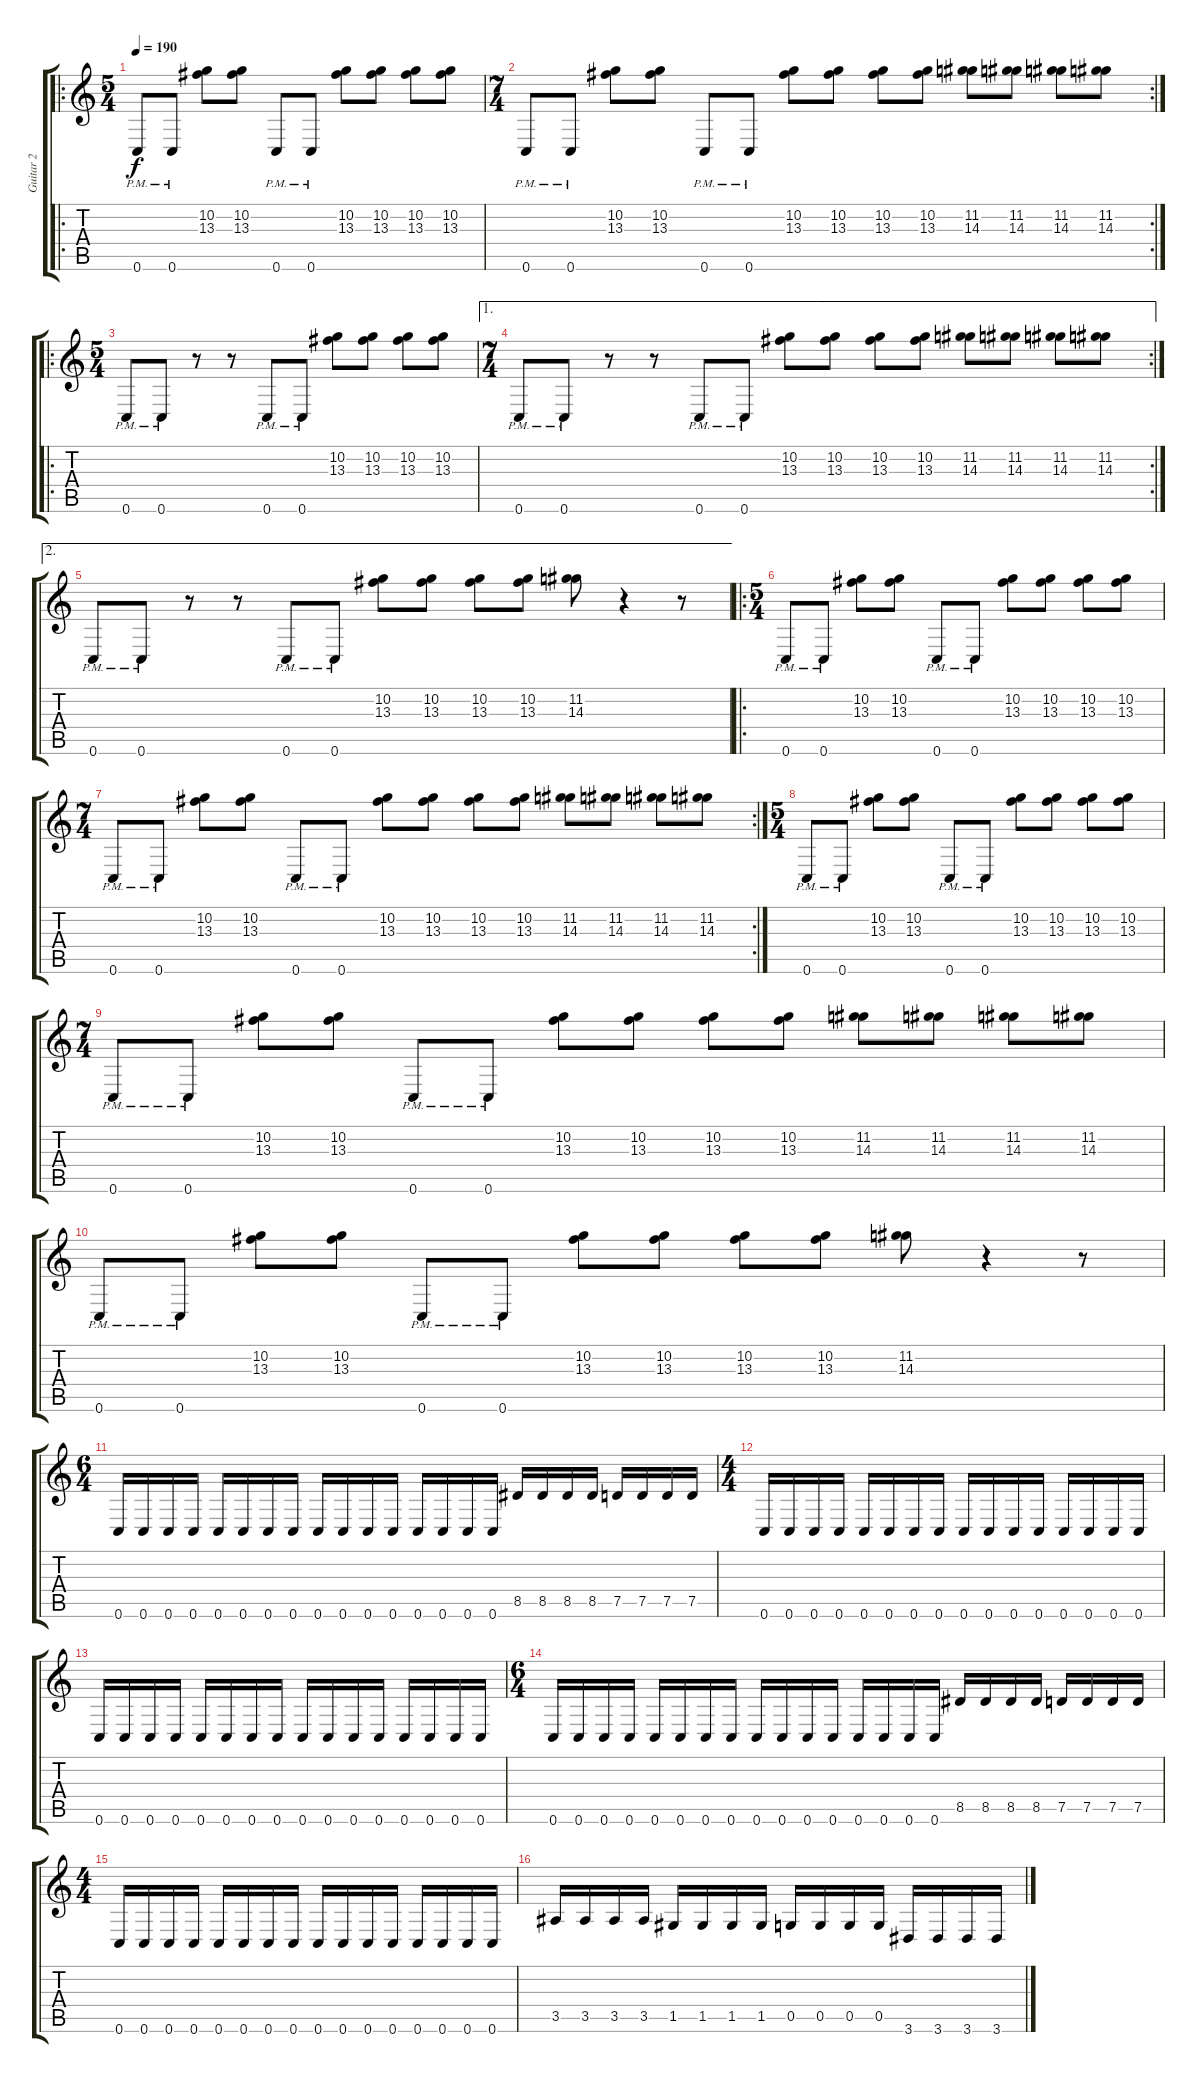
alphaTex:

\track ("Guitar 2" "Guitar 2") {instrument distortionguitar}
\staff {score tabs}
\tuning (D4 A3 F3 C3 G2 C2) {hide}
\ro
\ts (5 4)
\tempo 190
\clef g2
\ks c
0.6{pm}.8{dy f instrument distortionguitar} 0.6{pm}.8 (10.2 13.3).8 (10.2 13.3).8 0.6{pm}.8 0.6{pm}.8 (10.2 13.3).8 (10.2 13.3).8 (10.2 13.3).8 (10.2 13.3).8 |
\rc 2
\ts (7 4)
0.6{pm}.8 0.6{pm}.8 (10.2 13.3).8 (10.2 13.3).8 0.6{pm}.8 0.6{pm}.8 (10.2 13.3).8 (10.2 13.3).8 (10.2 13.3).8 (10.2 13.3).8 (11.2 14.3).8 (11.2 14.3).8 (11.2 14.3).8 (11.2 14.3).8 |
\ro
\ts (5 4)
0.6{pm}.8 0.6{pm}.8 r.8 r.8 0.6{pm}.8 0.6{pm}.8 (10.2 13.3).8 (10.2 13.3).8 (10.2 13.3).8 (10.2 13.3).8 |
\ae 1
\rc 2
\ts (7 4)
0.6{pm}.8 0.6{pm}.8 r.8 r.8 0.6{pm}.8 0.6{pm}.8 (10.2 13.3).8 (10.2 13.3).8 (10.2 13.3).8 (10.2 13.3).8 (11.2 14.3).8 (11.2 14.3).8 (11.2 14.3).8 (11.2 14.3).8 |
\ae 2
0.6{pm}.8 0.6{pm}.8 r.8 r.8 0.6{pm}.8 0.6{pm}.8 (10.2 13.3).8 (10.2 13.3).8 (10.2 13.3).8 (10.2 13.3).8 (11.2 14.3).8 r.4 r.8 |
\ro
\ts (5 4)
0.6{pm}.8 0.6{pm}.8 (10.2 13.3).8 (10.2 13.3).8 0.6{pm}.8 0.6{pm}.8 (10.2 13.3).8 (10.2 13.3).8 (10.2 13.3).8 (10.2 13.3).8 |
\rc 2
\ts (7 4)
0.6{pm}.8 0.6{pm}.8 (10.2 13.3).8 (10.2 13.3).8 0.6{pm}.8 0.6{pm}.8 (10.2 13.3).8 (10.2 13.3).8 (10.2 13.3).8 (10.2 13.3).8 (11.2 14.3).8 (11.2 14.3).8 (11.2 14.3).8 (11.2 14.3).8 |
\ts (5 4)
0.6{pm}.8 0.6{pm}.8 (10.2 13.3).8 (10.2 13.3).8 0.6{pm}.8 0.6{pm}.8 (10.2 13.3).8 (10.2 13.3).8 (10.2 13.3).8 (10.2 13.3).8 |
\ts (7 4)
0.6{pm}.8 0.6{pm}.8 (10.2 13.3).8 (10.2 13.3).8 0.6{pm}.8 0.6{pm}.8 (10.2 13.3).8 (10.2 13.3).8 (10.2 13.3).8 (10.2 13.3).8 (11.2 14.3).8 (11.2 14.3).8 (11.2 14.3).8 (11.2 14.3).8 |
0.6{pm}.8 0.6{pm}.8 (10.2 13.3).8 (10.2 13.3).8 0.6{pm}.8 0.6{pm}.8 (10.2 13.3).8 (10.2 13.3).8 (10.2 13.3).8 (10.2 13.3).8 (11.2 14.3).8 r.4 r.8 |
\ts (6 4)
0.6.16 0.6.16 0.6.16 0.6.16 0.6.16 0.6.16 0.6.16 0.6.16 0.6.16 0.6.16 0.6.16 0.6.16 0.6.16 0.6.16 0.6.16 0.6.16 8.5.16 8.5.16 8.5.16 8.5.16 7.5.16 7.5.16 7.5.16 7.5.16 |
\ts (4 4)
0.6.16 0.6.16 0.6.16 0.6.16 0.6.16 0.6.16 0.6.16 0.6.16 0.6.16 0.6.16 0.6.16 0.6.16 0.6.16 0.6.16 0.6.16 0.6.16 |
0.6.16 0.6.16 0.6.16 0.6.16 0.6.16 0.6.16 0.6.16 0.6.16 0.6.16 0.6.16 0.6.16 0.6.16 0.6.16 0.6.16 0.6.16 0.6.16 |
\ts (6 4)
0.6.16 0.6.16 0.6.16 0.6.16 0.6.16 0.6.16 0.6.16 0.6.16 0.6.16 0.6.16 0.6.16 0.6.16 0.6.16 0.6.16 0.6.16 0.6.16 8.5.16 8.5.16 8.5.16 8.5.16 7.5.16 7.5.16 7.5.16 7.5.16 |
\ts (4 4)
0.6.16 0.6.16 0.6.16 0.6.16 0.6.16 0.6.16 0.6.16 0.6.16 0.6.16 0.6.16 0.6.16 0.6.16 0.6.16 0.6.16 0.6.16 0.6.16 |
3.5.16 3.5.16 3.5.16 3.5.16 1.5.16 1.5.16 1.5.16 1.5.16 0.5.16 0.5.16 0.5.16 0.5.16 3.6.16 3.6.16 3.6.16 3.6.16
